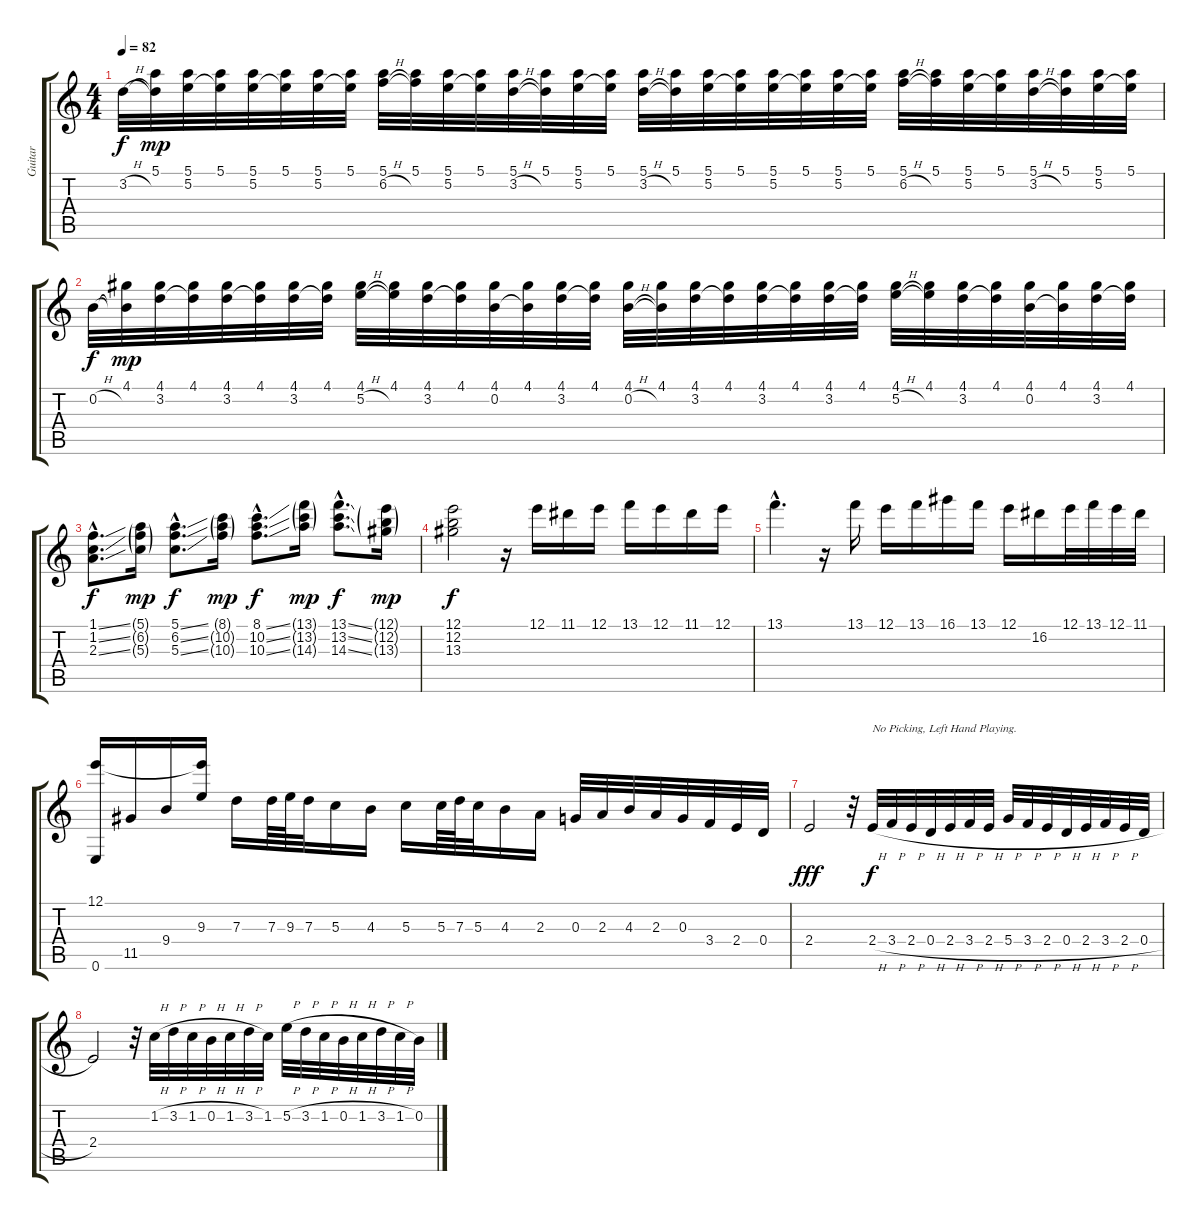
\track ("Guitar" "Guitar") {instrument acousticguitarnylon}
\staff {score tabs}
\tuning (E4 B3 G3 D3 A2 E2) {hide}
\ts (4 4)
\tempo 82
\clef g2
\ks c
3.2{h}.32{dy f} (5.1 3.2{t}).32{dy mp} (5.1 5.2).32 (5.1 5.2{t}).32 (5.1 5.2).32 (5.1 5.2{t}).32 (5.1 5.2).32 (5.1 5.2{t}).32 (5.1 6.2{h}).32 (5.1 6.2{t}).32 (5.1 5.2).32 (5.1 5.2{t}).32 (5.1 3.2{h}).32 (5.1 3.2{t}).32 (5.1 5.2).32 (5.1 5.2{t}).32 (5.1 3.2{h}).32 (5.1 3.2{t}).32 (5.1 5.2).32 (5.1 5.2{t}).32 (5.1 5.2).32 (5.1 5.2{t}).32 (5.1 5.2).32 (5.1 5.2{t}).32 (5.1 6.2{h}).32 (5.1 6.2{t}).32 (5.1 5.2).32 (5.1 5.2{t}).32 (5.1 3.2{h}).32 (5.1 3.2{t}).32 (5.1 5.2).32 (5.1 5.2{t}).32 |
0.2{h}.32{dy f} (4.1 0.2{t}).32{dy mp} (4.1 3.2).32 (4.1 3.2{t}).32 (4.1 3.2).32 (4.1 3.2{t}).32 (4.1 3.2).32 (4.1 3.2{t}).32 (4.1 5.2{h}).32 (4.1 5.2{t}).32 (4.1 3.2).32 (4.1 3.2{t}).32 (4.1 0.2).32 (4.1 0.2{t}).32 (4.1 3.2).32 (4.1 3.2{t}).32 (4.1 0.2{h}).32 (4.1 0.2{t}).32 (4.1 3.2).32 (4.1 3.2{t}).32 (4.1 3.2).32 (4.1 3.2{t}).32 (4.1 3.2).32 (4.1 3.2{t}).32 (4.1 5.2{h}).32 (4.1 5.2{t}).32 (4.1 3.2).32 (4.1 3.2{t}).32 (4.1 0.2).32 (4.1 0.2{t}).32 (4.1 3.2).32 (4.1 3.2{t}).32 |
\section ("" "")
(1.1{ss hac} 1.2{ss hac} 2.3{ss hac}).8{d dy f} (5.1{g} 6.2{g} 5.3{g}).16{dy mp} (5.1{ss hac} 6.2{ss hac} 5.3{ss hac}).8{d dy f} (8.1{g} 10.2{g} 10.3{g}).16{dy mp} (8.1{ss hac} 10.2{ss hac} 10.3{ss hac}).8{d dy f} (13.1{g} 13.2{g} 14.3{g}).16{dy mp} (13.1{ss hac} 13.2{ss hac} 14.3{ss hac}).8{d dy f} (12.1{g} 12.2{g} 13.3{g}).16{dy mp} |
(12.1 12.2 13.3).2{dy f} r.16 12.1.16 11.1.16 12.1.16 13.1.16 12.1.16 11.1.16 12.1.16 |
13.1{hac}.4{d} r.16 13.1.16 12.1.16 13.1.16 16.1.16 13.1.16 12.1.16 16.2.16 12.1.32 13.1.32 12.1.32 11.1.32 |
(12.1 0.6).16 11.5.16 9.4.16 (12.1{t} 9.3).16 7.3.16 7.3.64 9.3.64 7.3.32 5.3.16 4.3.16 5.3.16 5.3.64 7.3.64 5.3.32 4.3.16 2.3.16 0.3.32 2.3.32 4.3.32 2.3.32 0.3.32 3.4.32 2.4.32 0.4.32 |
\section ("" "")
2.4.2{dy fff} r.32 2.4{h}.32{txt "No Picking, Left Hand Playing." dy f} 3.4{h}.32 2.4{h}.32 0.4{h}.32 2.4{h}.32 3.4{h}.32 2.4{h}.32 5.4{h}.32 3.4{h}.32 2.4{h}.32 0.4{h}.32 2.4{h}.32 3.4{h}.32 2.4{h}.32 0.4{h}.32 |
2.4.2 r.32 1.2{h}.32 3.2{h}.32 1.2{h}.32 0.2{h}.32 1.2{h}.32 3.2{h}.32 1.2.32 5.2{h}.32 3.2{h}.32 1.2{h}.32 0.2{h}.32 1.2{h}.32 3.2{h}.32 1.2{h}.32 0.2{h}.32
